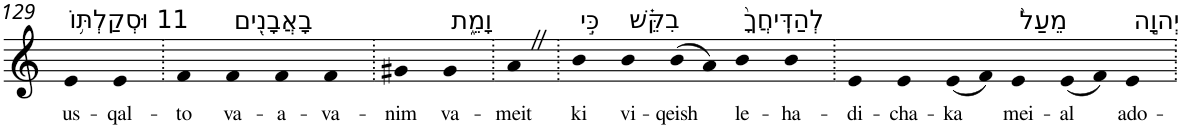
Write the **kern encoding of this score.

**kern	**text
*part1	*part1
*staff1	*staff1
*I"Piano	*
*I'Pno	*
!!LO:PB:g=z
*clefG2	*
*k[]	*
=129	=129
!LO:TX:a:t=11 וּסְקַלְתּ֥וֹ	!
!	!LO:LY:b
4e	us-
!	!LO:LY:b
4e	-qal-
=130.	=130.
!	!LO:LY:b
4f	-to
!LO:TX:a:t=בָאֲבָנִ֖ים	!
!	!LO:LY:b
4f	va-
!	!LO:LY:b
4f	-a-
!	!LO:LY:b
4f	-va-
=131.	=131.
!	!LO:LY:b
4g#X	-nim
!LO:TX:a:t=וָמֵ֑ת	!
!	!LO:LY:b
4g#	va-
=132.	=132.
!	!LO:LY:b
4aZ	-meit
=133.	=133.
!LO:TX:a:t=כִּ֣י	!
!	!LO:LY:b
4b	ki
!LO:TX:a:t=בִקֵּ֗שׁ	!
!	!LO:LY:b
4b	vi-
!	!LO:LY:b
(8b	-qeish
8a)	.
!LO:TX:a:t=לְהַדִּֽיחֲךָ֙	!
!	!LO:LY:b
4b	le-
!	!LO:LY:b
4b	-ha-
=134.	=134.
!	!LO:LY:b
4e	-di-
!	!LO:LY:b
4e	-cha-
!	!LO:LY:b
(8e	-ka
8f)	.
!LO:TX:a:t=מֵעַל֙	!
!	!LO:LY:b
4e	mei-
!	!LO:LY:b
(8e	-al
8f)	.
!LO:TX:a:t=יְהוָ֣ה	!
!	!LO:LY:b
4e	ado-
=.	=.
*-	*-
